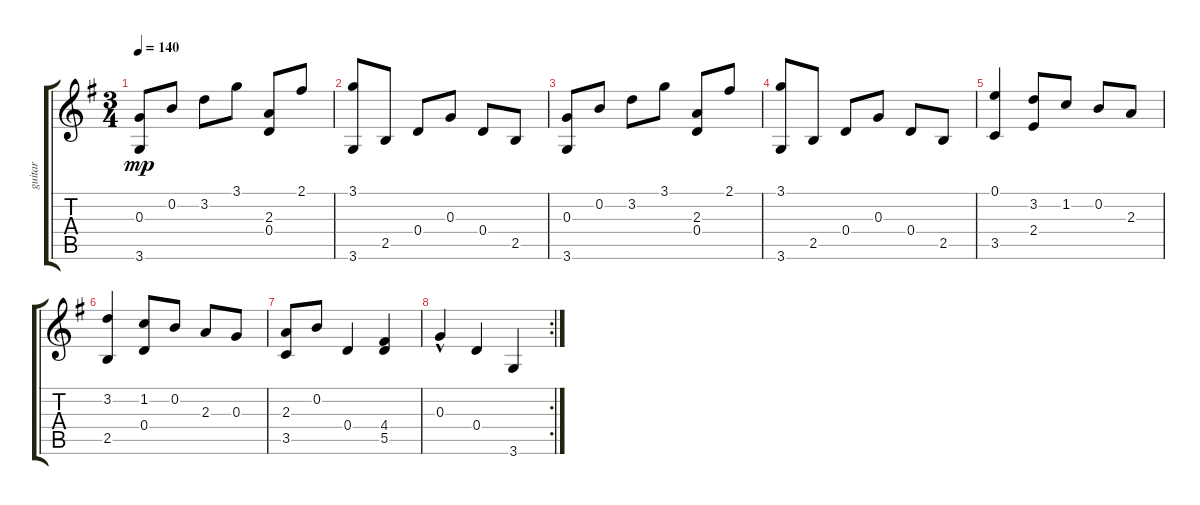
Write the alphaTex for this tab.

\track ("guitar" "guitar") {instrument acousticguitarnylon}
\staff {score tabs}
\tuning (E4 B3 G3 D3 A2 E2) {hide}
\ts (3 4)
\tempo 140
\clef g2
\ks g
(0.3 3.6).8{dy mp} 0.2.8 3.2.8 3.1.8 (2.3 0.4).8 2.1.8 |
(3.1 3.6).8 2.5.8 0.4.8 0.3.8 0.4.8 2.5.8 |
(0.3 3.6).8 0.2.8 3.2.8 3.1.8 (2.3 0.4).8 2.1.8 |
(3.1 3.6).8 2.5.8 0.4.8 0.3.8 0.4.8 2.5.8 |
(0.1 3.5).4 (3.2 2.4).8 1.2.8 0.2.8 2.3.8 |
(3.2 2.5).4 (1.2 0.4).8 0.2.8 2.3.8 0.3.8 |
(2.3 3.5).8 0.2.8 0.4.4 (4.4 5.5).4 |
\rc 2
0.3{hac}.4 0.4.4 3.6.4
